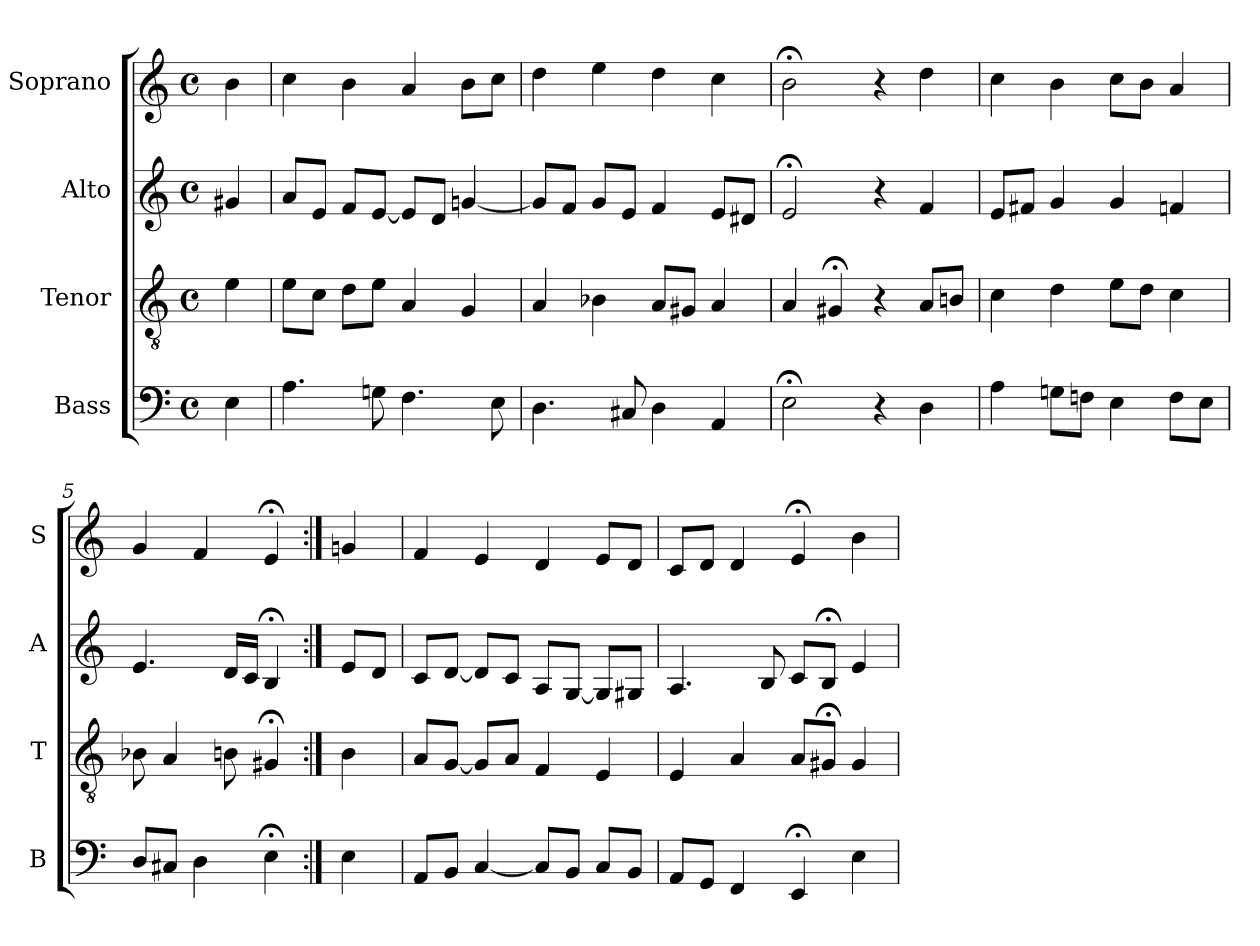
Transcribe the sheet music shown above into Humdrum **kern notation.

**kern	**kern	**kern	**kern
*part4	*part3	*part2	*part1
*staff4	*staff3	*staff2	*staff1
*I"Bass	*I"Tenor	*I"Alto	*I"Soprano
*I'B	*I'T	*I'A	*I'S
*clefF4	*clefGv2	*clefG2	*clefG2
*k[]	*k[]	*k[]	*k[]
*a:	*a:	*a:	*a:
*M4/4	*M4/4	*M4/4	*M4/4
*met(c)	*met(c)	*met(c)	*met(c)
*MM100	*MM100	*MM100	*MM100
=	=	=	=
4E	4e	4g#X	4b
=1	=1	=1	=1
4.A	8eL	8aL	4cc
.	8cJ	8eJ	.
.	8dL	8fL	4b
8Gn	8eJ	[8eJ	.
4.F	4A	8eL]	4a
.	.	8dJ	.
.	4G	[4gn	8bL
8E	.	.	8ccJ
=2	=2	=2	=2
4.D	4A	8gL]	4dd
.	.	8fJ	.
.	4B-X	8gL	4ee
8C#X	.	8eJ	.
4D	8AL	4f	4dd
.	8G#XJ	.	.
4AA	4A	8eL	4cc
.	.	8d#XJ	.
=3	=3	=3	=3
2E;<	4A	2e;<	2b;<
.	4G#X;<	.	.
4r	4r	4r	4r
4D	8AL	4f	4dd
.	8BnJ	.	.
=4	=4	=4	=4
4A	4c	8eL	4cc
.	.	8f#XJ	.
8GnL	4d	4g	4b
8FnJ	.	.	.
4E	8eL	4g	8ccL
.	8dJ	.	8bJ
8FL	4c	4fn	4a
8EJ	.	.	.
=5	=5	=5	=5
8DL	8B-X	4.e	4g
8C#XJ	4A	.	.
4D	.	.	4f
.	8Bn	16dLL	.
.	.	16cJJ	.
4E;<	4G#X;<	4B;<	4e;<
=:|!	=:|!	=:|!	=:|!
4E	4B	8eL	4gn
.	.	8dJ	.
=6	=6	=6	=6
8AAL	8AL	8cL	4f
8BBJ	[8GJ	[8dJ	.
[4C	8GL]	8dL]	4e
.	8AJ	8cJ	.
8CL]	4F	8AL	4d
8BBJ	.	[8GJ	.
8CL	4E	8GL]	8eL
8BBJ	.	8G#XJ	8dJ
=7	=7	=7	=7
8AAL	4E	4.A	8cL
8GGJ	.	.	8dJ
4FF	4A	.	4d
.	.	8B	.
4EE;<	8AL	8cL	4e;<i
.	8G#X;<J	8B;<iJ	.
4E	4G#	4ei	4bi
=	=	=	=
*-	*-	*-	*-
